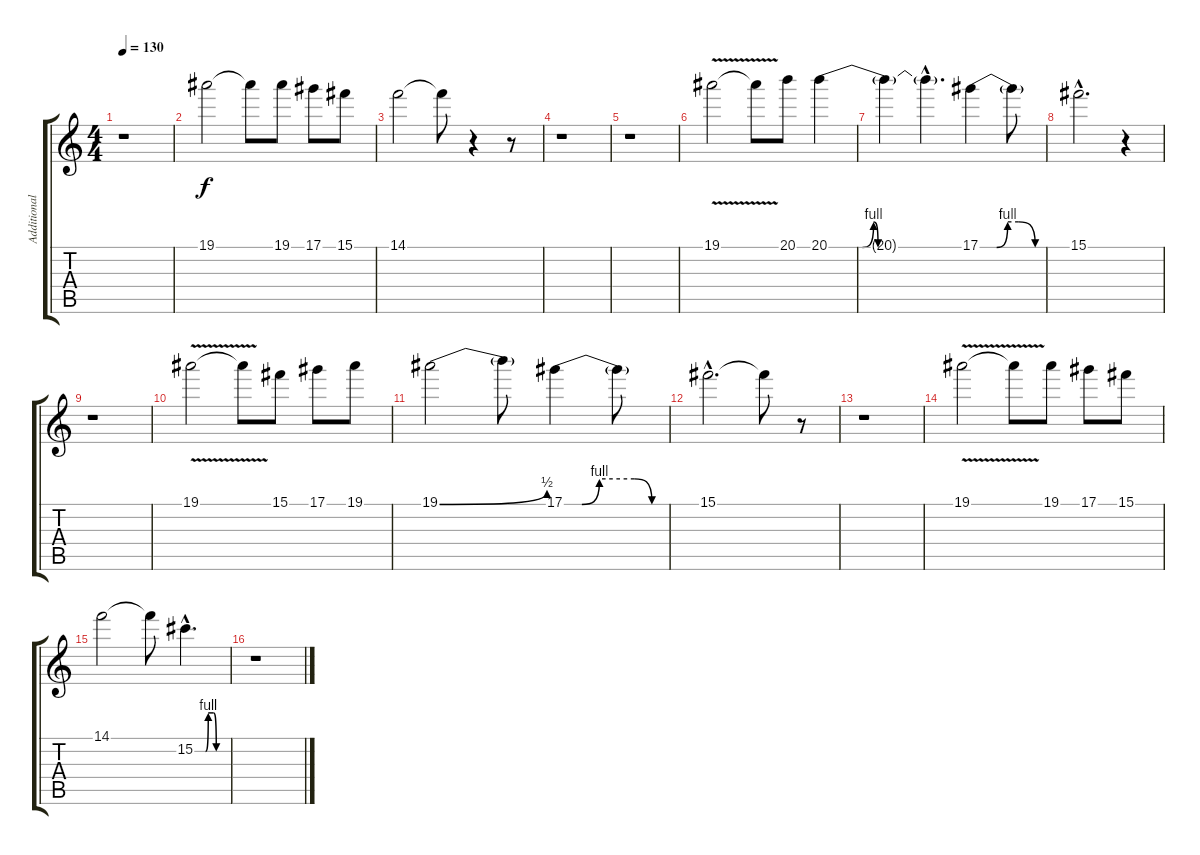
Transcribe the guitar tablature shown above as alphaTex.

\track ("Additional Guitars" "Additional") {instrument overdrivenguitar}
\staff {score tabs}
\tuning (Eb4 Bb3 Gb3 Db3 Ab2 Eb2) {hide}
\ts (4 4)
\tempo 130
\clef g2
\ks c
r.1{dy f} |
19.1.2 19.1{t}.8 19.1.8 17.1.8 15.1.8 |
14.1.2 14.1{t}.8 r.4 r.8 |
r.1 |
r.1 |
19.1{v}.2 19.1{t}.8 20.1.8 20.1{be (custom 0 0 15 0 20 4 22 0 25 0 30 0 45 0 60 0)}.4 |
20.1{t}.4 20.1{hac t}.4{d} 17.1{be (custom 0 0 15 0 25 4 35 4 50 0 60 0)}.4 17.1{t}.8 |
15.1{hac}.2{d} r.4 |
r.1 |
19.1{v}.2 19.1{t}.8 15.1.8 17.1.8 19.1.8 |
19.1{be (bend 0 0 60 2)}.2 19.1{t}.8 17.1{be (custom 0 0 10 0 20 4 40 4 50 0 60 0)}.4 17.1{t}.8 |
15.1{hac}.2{d} 15.1{t}.8 r.8 |
r.1 |
19.1{v}.2 19.1{t}.8 19.1.8 17.1.8 15.1.8 |
14.1.2 14.1{t}.8 15.2{be (custom 0 0 20 0 25 4 35 4 40 0 60 0) hac}.4{d} |
r.1
